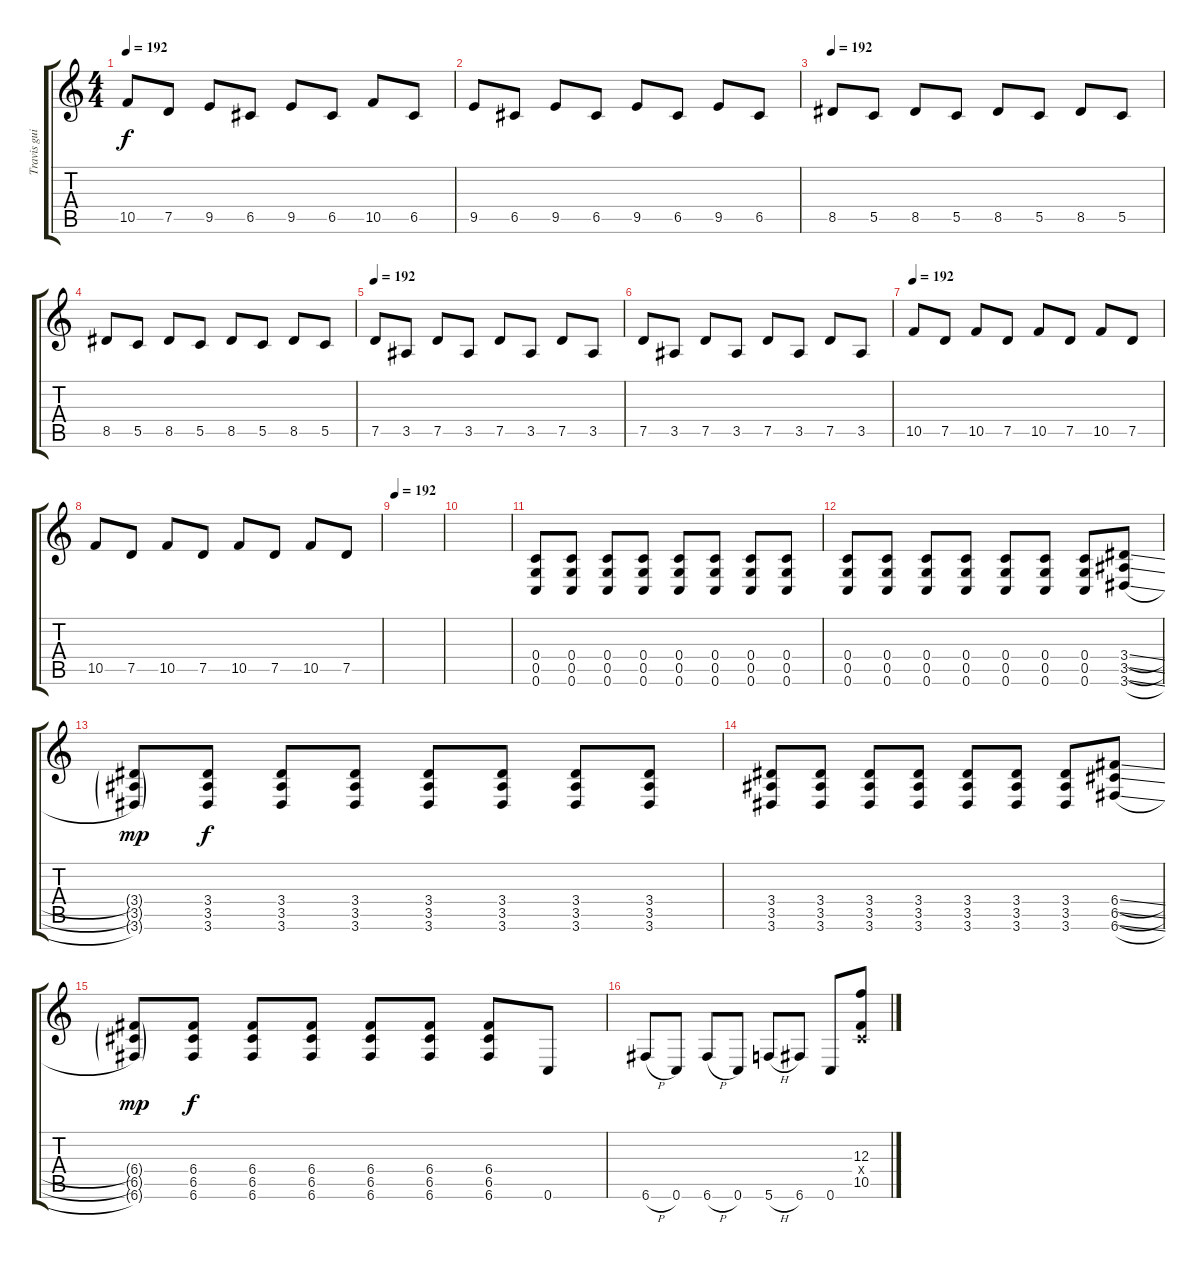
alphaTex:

\track ("Travis guitar" "Travis gui") {instrument distortionguitar}
\staff {score tabs}
\tuning (D4 A3 F3 C3 G2 C2) {hide}
\ts (4 4)
\tempo 192
\clef g2
\ks c
10.5.8{dy f} 7.5.8 9.5.8 6.5.8 9.5.8 6.5.8 10.5.8 6.5.8 |
9.5.8 6.5.8 9.5.8 6.5.8 9.5.8 6.5.8 9.5.8 6.5.8 |
\tempo 192
8.5.8 5.5.8 8.5.8 5.5.8 8.5.8 5.5.8 8.5.8 5.5.8 |
8.5.8 5.5.8 8.5.8 5.5.8 8.5.8 5.5.8 8.5.8 5.5.8 |
\tempo 192
7.5.8 3.5.8 7.5.8 3.5.8 7.5.8 3.5.8 7.5.8 3.5.8 |
7.5.8 3.5.8 7.5.8 3.5.8 7.5.8 3.5.8 7.5.8 3.5.8 |
\tempo 192
10.5.8 7.5.8 10.5.8 7.5.8 10.5.8 7.5.8 10.5.8 7.5.8 |
10.5.8 7.5.8 10.5.8 7.5.8 10.5.8 7.5.8 10.5.8 7.5.8 |
\tempo 192
|
|
(0.4 0.5 0.6).8 (0.4 0.5 0.6).8 (0.4 0.5 0.6).8 (0.4 0.5 0.6).8 (0.4 0.5 0.6).8 (0.4 0.5 0.6).8 (0.4 0.5 0.6).8 (0.4 0.5 0.6).8 |
(0.4 0.5 0.6).8 (0.4 0.5 0.6).8 (0.4 0.5 0.6).8 (0.4 0.5 0.6).8 (0.4 0.5 0.6).8 (0.4 0.5 0.6).8 (0.4 0.5 0.6).8 (3.4{sl} 3.5{sl} 3.6{sl}).8 |
(3.4{g} 3.5{g} 3.6{g}).8{dy mp} (3.4 3.5 3.6).8{dy f} (3.4 3.5 3.6).8 (3.4 3.5 3.6).8 (3.4 3.5 3.6).8 (3.4 3.5 3.6).8 (3.4 3.5 3.6).8 (3.4 3.5 3.6).8 |
(3.4 3.5 3.6).8 (3.4 3.5 3.6).8 (3.4 3.5 3.6).8 (3.4 3.5 3.6).8 (3.4 3.5 3.6).8 (3.4 3.5 3.6).8 (3.4 3.5 3.6).8 (6.4{sl} 6.5{sl} 6.6{sl}).8 |
(6.4{g} 6.5{g} 6.6{g}).8{dy mp} (6.4 6.5 6.6).8{dy f} (6.4 6.5 6.6).8 (6.4 6.5 6.6).8 (6.4 6.5 6.6).8 (6.4 6.5 6.6).8 (6.4 6.5 6.6).8 0.6.8 |
6.6{h}.8 0.6.8 6.6{h}.8 0.6.8 5.6{h}.8 6.6.8 0.6.8 (12.3{sl} 0.4{x} 10.5{sl}).8
